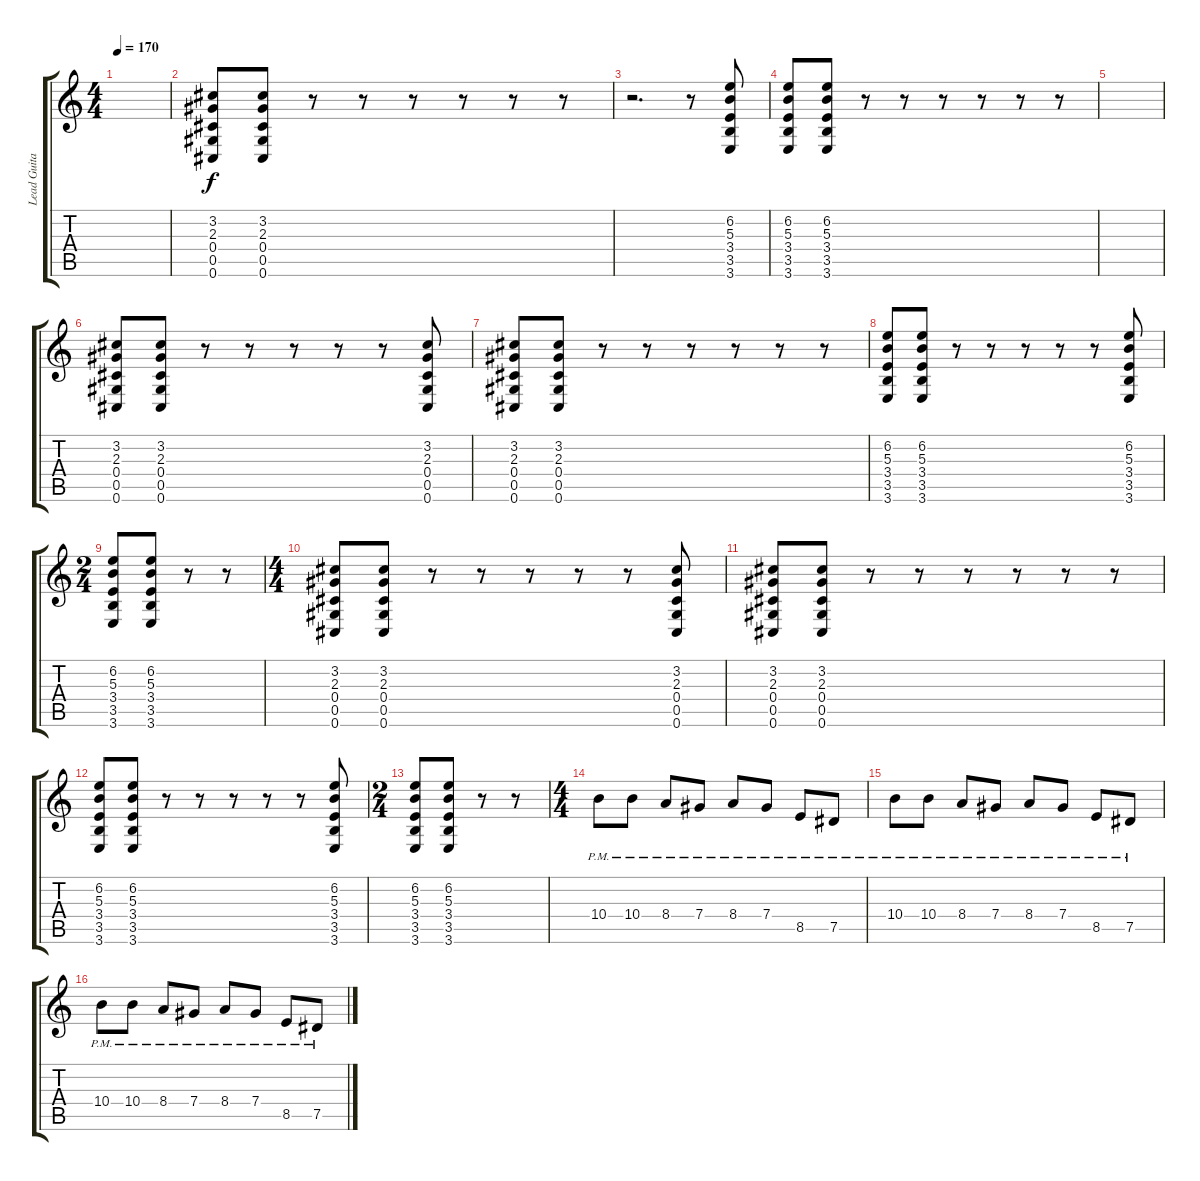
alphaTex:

\track ("Lead Guitar" "Lead Guita") {instrument distortionguitar}
\staff {score tabs}
\tuning (Eb4 Bb3 Gb3 Db3 Ab2 Db2) {hide}
\ts (4 4)
\tempo 170
\clef g2
\ks c
|
(3.2 2.3 0.4 0.5 0.6).8 (3.2 2.3 0.4 0.5 0.6).8 r.8 r.8 r.8 r.8 r.8 r.8 |
r.2{d} r.8 (6.2 5.3 3.4 3.5 3.6).8 |
(6.2 5.3 3.4 3.5 3.6).8 (6.2 5.3 3.4 3.5 3.6).8 r.8 r.8 r.8 r.8 r.8 r.8 |
|
(3.2 2.3 0.4 0.5 0.6).8 (3.2 2.3 0.4 0.5 0.6).8 r.8 r.8 r.8 r.8 r.8 (3.2 2.3 0.4 0.5 0.6).8 |
(3.2 2.3 0.4 0.5 0.6).8 (3.2 2.3 0.4 0.5 0.6).8 r.8 r.8 r.8 r.8 r.8 r.8 |
(6.2 5.3 3.4 3.5 3.6).8 (6.2 5.3 3.4 3.5 3.6).8 r.8 r.8 r.8 r.8 r.8 (6.2 5.3 3.4 3.5 3.6).8 |
\ts (2 4)
(6.2 5.3 3.4 3.5 3.6).8 (6.2 5.3 3.4 3.5 3.6).8 r.8 r.8 |
\ts (4 4)
(3.2 2.3 0.4 0.5 0.6).8 (3.2 2.3 0.4 0.5 0.6).8 r.8 r.8 r.8 r.8 r.8 (3.2 2.3 0.4 0.5 0.6).8 |
(3.2 2.3 0.4 0.5 0.6).8 (3.2 2.3 0.4 0.5 0.6).8 r.8 r.8 r.8 r.8 r.8 r.8 |
(6.2 5.3 3.4 3.5 3.6).8 (6.2 5.3 3.4 3.5 3.6).8 r.8 r.8 r.8 r.8 r.8 (6.2 5.3 3.4 3.5 3.6).8 |
\ts (2 4)
(6.2 5.3 3.4 3.5 3.6).8 (6.2 5.3 3.4 3.5 3.6).8 r.8 r.8 |
\ts (4 4)
10.4{pm}.8 10.4{pm}.8 8.4{pm}.8 7.4{pm}.8 8.4{pm}.8 7.4{pm}.8 8.5{pm}.8 7.5{pm}.8 |
10.4{pm}.8 10.4{pm}.8 8.4{pm}.8 7.4{pm}.8 8.4{pm}.8 7.4{pm}.8 8.5{pm}.8 7.5{pm}.8 |
10.4{pm}.8 10.4{pm}.8 8.4{pm}.8 7.4{pm}.8 8.4{pm}.8 7.4{pm}.8 8.5{pm}.8 7.5{pm}.8
